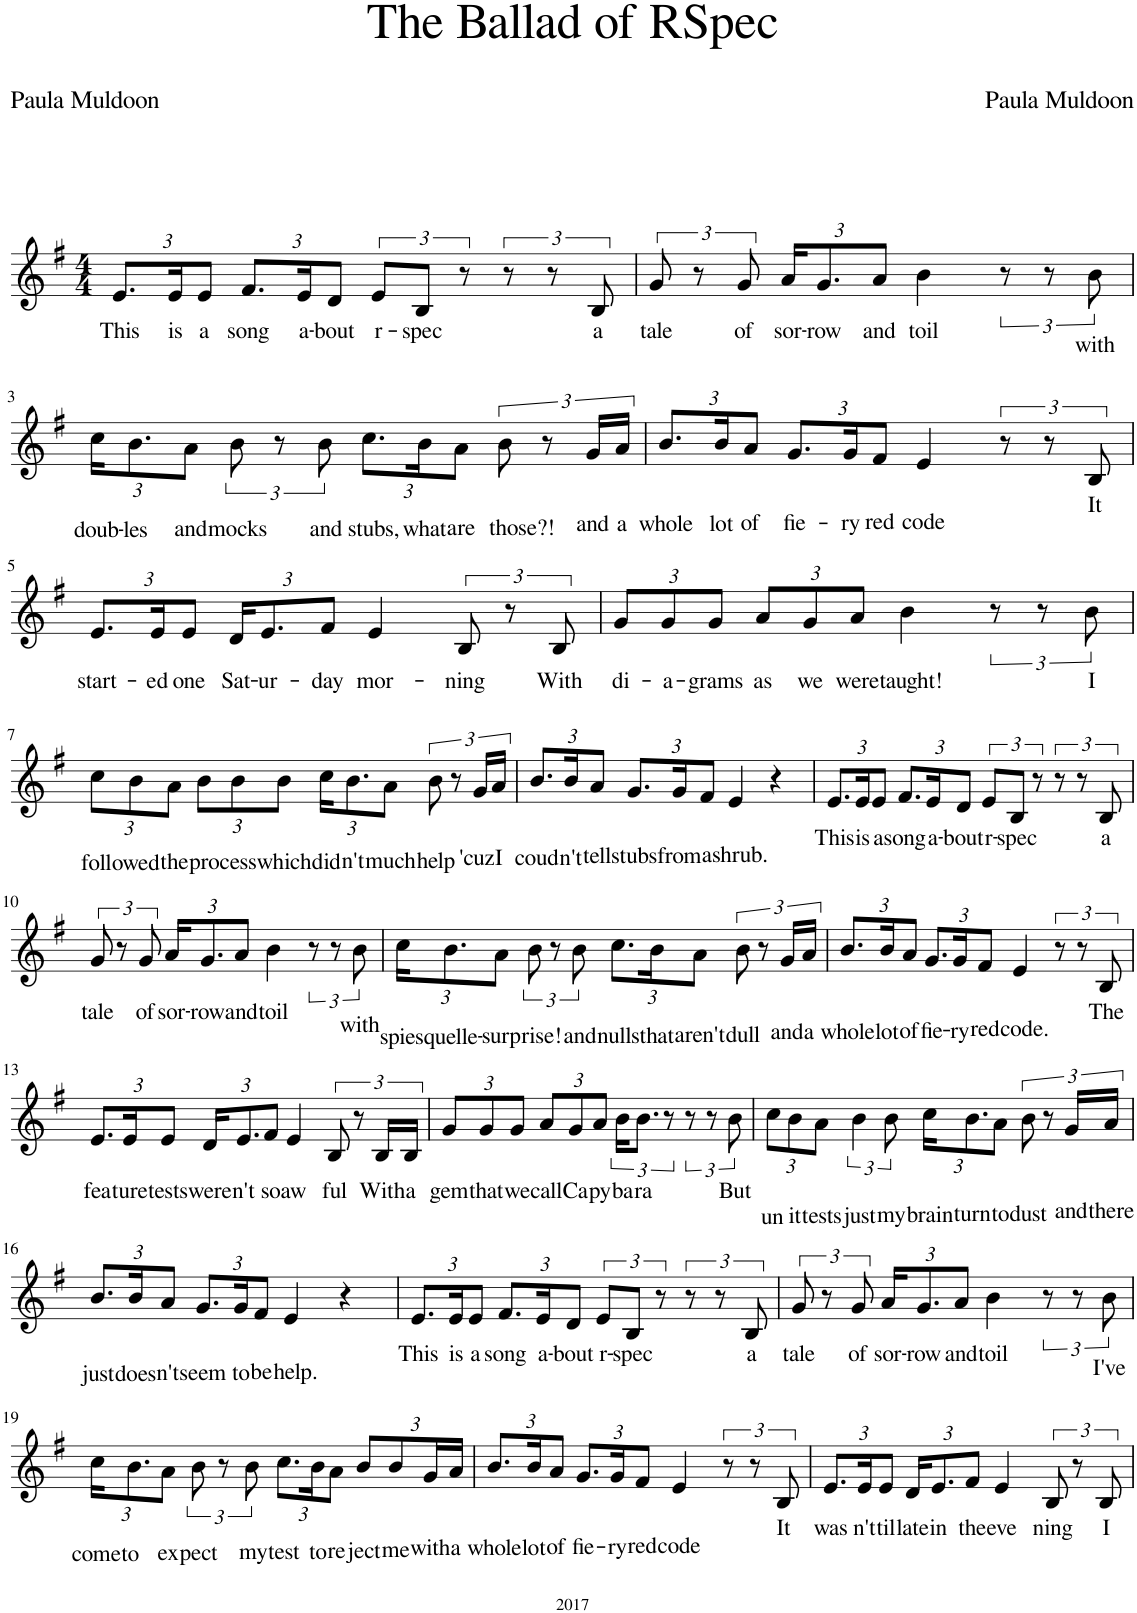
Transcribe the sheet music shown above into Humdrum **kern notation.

**kern	**text
*part1	*part1
*staff1	*staff1
*I"Piano	*
*I'Pno.	*
*clefG2	*
*k[f#]	*
*M4/4	*
*Xbrackettup	*
=1	=1
!	!LO:LY:b
12.e/L	This
!	!LO:LY:b
24e/K	is
!	!LO:LY:b
12e/J	a
!	!LO:LY:b
12.f#/L	song
!	!LO:LY:b
24e/K	a-
!	!LO:LY:b
12d/J	-bout
*brackettup	*
!	!LO:LY:b
12e/L	r-
!	!LO:LY:b
12B/J	-spec
4r	.
!	!LO:LY:b
12B/	a
=2	=2
!	!LO:LY:b
12g/	tale
12r	.
!	!LO:LY:b
12g/	of
*Xbrackettup	*
!	!LO:LY:b
24a/KL	sor-
!	!LO:LY:b
12.g/	-row
!	!LO:LY:b
12a/J	and
!	!LO:LY:b
4b\	toil
*brackettup	*
12r	.
12r	.
!	!LO:LY:b
12b\	with
!!LO:LB:g=z
=3	=3
*Xbrackettup	*
!	!LO:LY:b
24cc\KL	doub-
!	!LO:LY:b
12.b\	les
!	!LO:LY:b
12a\J	and
*brackettup	*
!	!LO:LY:b
12b\	mocks
12r	.
!	!LO:LY:b
12b\	and
*Xbrackettup	*
!	!LO:LY:b
12.cc\L	stubs,
!	!LO:LY:b
24b\K	what
!	!LO:LY:b
12a\J	are
*brackettup	*
!	!LO:LY:b
12b\	those?!
12r	.
!	!LO:LY:b
24g/LL	and
!	!LO:LY:b
24a/JJ	a
=4	=4
*Xbrackettup	*
!	!LO:LY:b
12.b/L	whole
!	!LO:LY:b
24b/K	lot
!	!LO:LY:b
12a/J	of
!	!LO:LY:b
12.g/L	fie-
!	!LO:LY:b
24g/K	-ry
!	!LO:LY:b
12f#/J	red
!	!LO:LY:b
4e/	code
*brackettup	*
12r	.
12r	.
!	!LO:LY:b
12B/	It
!!LO:LB:g=z
=5	=5
*Xbrackettup	*
!	!LO:LY:b
12.e/L	start-
!	!LO:LY:b
24e/K	-ed
!	!LO:LY:b
12e/J	one
!	!LO:LY:b
24d/KL	Sat-
!	!LO:LY:b
12.e/	-ur-
!	!LO:LY:b
12f#/J	-day
!	!LO:LY:b
4e/	mor-
*brackettup	*
!	!LO:LY:b
12B/	-ning
12r	.
!	!LO:LY:b
12B/	With
=6	=6
*Xbrackettup	*
!	!LO:LY:b
12g/L	di-
!	!LO:LY:b
12g/	-a-
!	!LO:LY:b
12g/J	-grams
!	!LO:LY:b
12a/L	as
!	!LO:LY:b
12g/	we
!	!LO:LY:b
12a/J	were
!	!LO:LY:b
4b\	taught!
*brackettup	*
12r	.
12r	.
!	!LO:LY:b
12b\	I
!!LO:LB:g=z
=7	=7
*Xbrackettup	*
!	!LO:LY:b
12cc\L	foll
!	!LO:LY:b
12b\	owed
!	!LO:LY:b
12a\J	the
!	!LO:LY:b
12b\L	pro
!	!LO:LY:b
12b\	cess
!	!LO:LY:b
12b\J	which
!	!LO:LY:b
24cc\KL	did
!	!LO:LY:b
12.b\	n't
!	!LO:LY:b
12a\J	much
*brackettup	*
!	!LO:LY:b
12b\	help
12r	.
!	!LO:LY:b
24g/LL	'cuz
!	!LO:LY:b
24a/JJ	I
=8	=8
*Xbrackettup	*
!	!LO:LY:b
12.b/L	coud
!	!LO:LY:b
24b/K	n't
!	!LO:LY:b
12a/J	tell
!	!LO:LY:b
12.g/L	stubs
!	!LO:LY:b
24g/K	from
!	!LO:LY:b
12f#/J	a
!	!LO:LY:b
4e/	shrub.
4r	.
=9	=9
!	!LO:LY:b
12.e/L	This
!	!LO:LY:b
24e/K	is
!	!LO:LY:b
12e/J	a
!	!LO:LY:b
12.f#/L	song
!	!LO:LY:b
24e/K	a-
!	!LO:LY:b
12d/J	-bout
*brackettup	*
!	!LO:LY:b
12e/L	r-
!	!LO:LY:b
12B/J	-spec
4r	.
!	!LO:LY:b
12B/	a
!!LO:LB:g=z
=10	=10
!	!LO:LY:b
12g/	tale
12r	.
!	!LO:LY:b
12g/	of
*Xbrackettup	*
!	!LO:LY:b
24a/KL	sor-
!	!LO:LY:b
12.g/	-row
!	!LO:LY:b
12a/J	and
!	!LO:LY:b
4b\	toil
*brackettup	*
12r	.
12r	.
!	!LO:LY:b
12b\	with
=11	=11
*Xbrackettup	*
!	!LO:LY:b
24cc\KL	spies
!	!LO:LY:b
12.b\	quelle-
!	!LO:LY:b
12a\J	-surp
*brackettup	*
!	!LO:LY:b
12b\	rise!
12r	.
!	!LO:LY:b
12b\	and
*Xbrackettup	*
!	!LO:LY:b
12.cc\L	nulls
!	!LO:LY:b
24b\K	that
!	!LO:LY:b
12a\J	aren't
*brackettup	*
!	!LO:LY:b
12b\	dull
12r	.
!	!LO:LY:b
24g/LL	and
!	!LO:LY:b
24a/JJ	a
=12	=12
*Xbrackettup	*
!	!LO:LY:b
12.b/L	whole
!	!LO:LY:b
24b/K	lot
!	!LO:LY:b
12a/J	of
!	!LO:LY:b
12.g/L	fie-
!	!LO:LY:b
24g/K	-ry
!	!LO:LY:b
12f#/J	red
!	!LO:LY:b
4e/	code.
*brackettup	*
12r	.
12r	.
!	!LO:LY:b
12B/	The
!!LO:LB:g=z
=13	=13
*Xbrackettup	*
!	!LO:LY:b
12.e/L	fea
!	!LO:LY:b
24e/K	ture
!	!LO:LY:b
12e/J	tests
!	!LO:LY:b
24d/KL	were
!	!LO:LY:b
12.e/	n't
!	!LO:LY:b
12f#/J	so
!	!LO:LY:b
4e/	aw
*brackettup	*
!	!LO:LY:b
12B/	ful
12r	.
!	!LO:LY:b
24B/LL	With
!	!LO:LY:b
24B/JJ	a
=14	=14
*Xbrackettup	*
!	!LO:LY:b
12g/L	gem
!	!LO:LY:b
12g/	that
!	!LO:LY:b
12g/J	we
!	!LO:LY:b
12a/L	call
!	!LO:LY:b
12g/	Ca
!	!LO:LY:b
12a/J	py
*brackettup	*
!	!LO:LY:b
24b\KL	ba
!	!LO:LY:b
12.b\J	ra
4r	.
!	!LO:LY:b
12b\	But
=15	=15
*Xbrackettup	*
!	!LO:LY:b
12cc\L	un
!	!LO:LY:b
12b\	it
!	!LO:LY:b
12a\J	tests
*brackettup	*
!	!LO:LY:b
6b\	just
!	!LO:LY:b
12b\	my
*Xbrackettup	*
!	!LO:LY:b
24cc\KL	brain
!	!LO:LY:b
12.b\	turn
!	!LO:LY:b
12a\J	to
*brackettup	*
!	!LO:LY:b
12b\	dust
12r	.
!	!LO:LY:b
24g/LL	and
!	!LO:LY:b
24a/JJ	there
!!LO:LB:g=z
=16	=16
*Xbrackettup	*
!	!LO:LY:b
12.b/L	just
!	!LO:LY:b
24b/K	does
!	!LO:LY:b
12a/J	n't
!	!LO:LY:b
12.g/L	seem
!	!LO:LY:b
24g/K	to
!	!LO:LY:b
12f#/J	be
!	!LO:LY:b
4e/	help.
4r	.
=17	=17
!	!LO:LY:b
12.e/L	This
!	!LO:LY:b
24e/K	is
!	!LO:LY:b
12e/J	a
!	!LO:LY:b
12.f#/L	song
!	!LO:LY:b
24e/K	a-
!	!LO:LY:b
12d/J	-bout
*brackettup	*
!	!LO:LY:b
12e/L	r-
!	!LO:LY:b
12B/J	-spec
4r	.
!	!LO:LY:b
12B/	a
=18	=18
!	!LO:LY:b
12g/	tale
12r	.
!	!LO:LY:b
12g/	of
*Xbrackettup	*
!	!LO:LY:b
24a/KL	sor-
!	!LO:LY:b
12.g/	-row
!	!LO:LY:b
12a/J	and
!	!LO:LY:b
4b\	toil
*brackettup	*
12r	.
12r	.
!	!LO:LY:b
12b\	I've
!!LO:LB:g=z
=19	=19
*Xbrackettup	*
!	!LO:LY:b
24cc\KL	come
!	!LO:LY:b
12.b\	to
!	!LO:LY:b
12a\J	ex
*brackettup	*
!	!LO:LY:b
12b\	pect
12r	.
!	!LO:LY:b
12b\	my
*Xbrackettup	*
!	!LO:LY:b
12.cc\L	test
!	!LO:LY:b
24b\K	to
!	!LO:LY:b
12a\J	re
!	!LO:LY:b
12b/L	ject
!	!LO:LY:b
12b/	me
!	!LO:LY:b
24g/L	with
!	!LO:LY:b
24a/JJ	a
=20	=20
!	!LO:LY:b
12.b/L	whole
!	!LO:LY:b
24b/K	lot
!	!LO:LY:b
12a/J	of
!	!LO:LY:b
12.g/L	fie-
!	!LO:LY:b
24g/K	-ry
!	!LO:LY:b
12f#/J	red
!	!LO:LY:b
4e/	code
*brackettup	*
12r	.
12r	.
!	!LO:LY:b
12B/	It
=21	=21
*Xbrackettup	*
!	!LO:LY:b
12.e/L	was
!	!LO:LY:b
24e/K	n't
!	!LO:LY:b
12e/J	til
!	!LO:LY:b
24d/KL	late
!	!LO:LY:b
12.e/	in
!	!LO:LY:b
12f#/J	the
!	!LO:LY:b
4e/	eve
*brackettup	*
!	!LO:LY:b
12B/	ning
12r	.
!	!LO:LY:b
12B/	I
=	=
*-	*-
